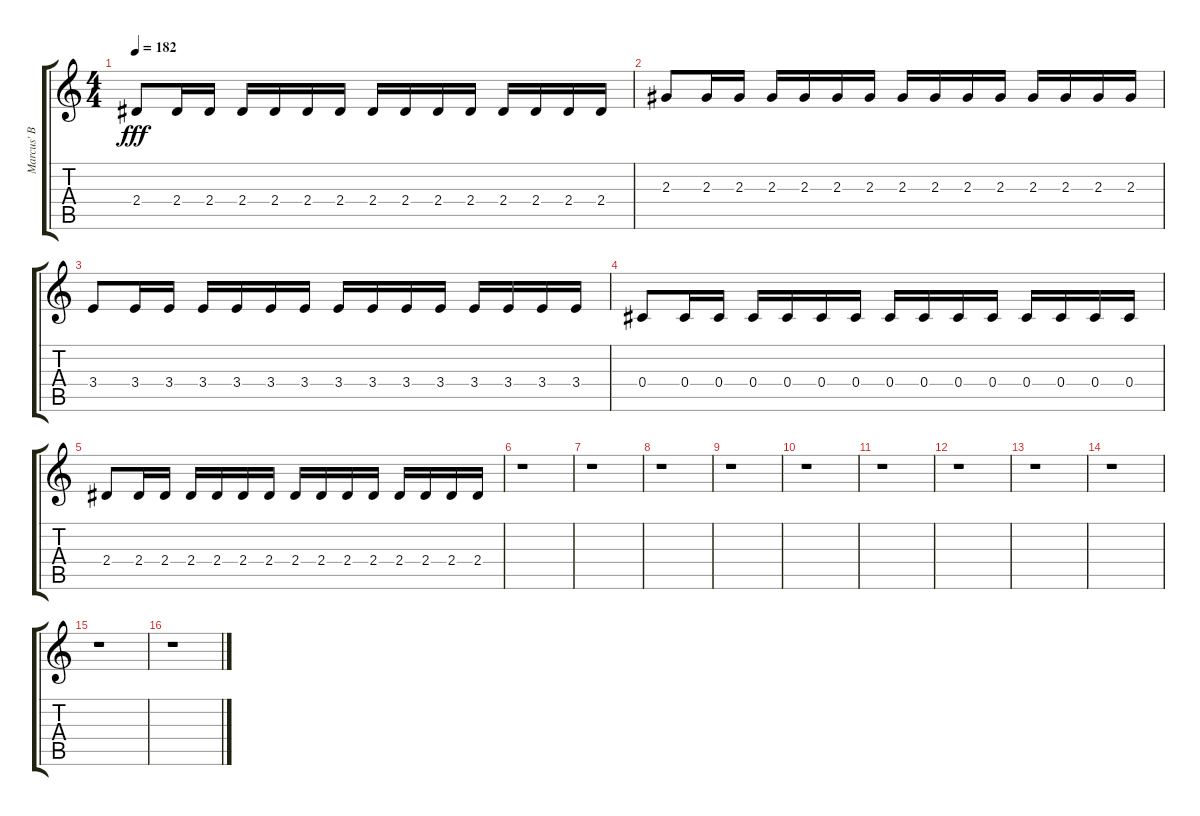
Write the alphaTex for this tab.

\track ("Marcus' B" "Marcus' B") {instrument distortionguitar}
\staff {score tabs}
\tuning (Eb4 Bb3 Gb3 Db3 Ab2 Eb2) {hide}
\ts (4 4)
\tempo 182
\clef g2
\ks c
2.4.8{dy fff} 2.4.16 2.4.16 2.4.16 2.4.16 2.4.16 2.4.16 2.4.16 2.4.16 2.4.16 2.4.16 2.4.16 2.4.16 2.4.16 2.4.16 |
2.3.8 2.3.16 2.3.16 2.3.16 2.3.16 2.3.16 2.3.16 2.3.16 2.3.16 2.3.16 2.3.16 2.3.16 2.3.16 2.3.16 2.3.16 |
3.4.8 3.4.16 3.4.16 3.4.16 3.4.16 3.4.16 3.4.16 3.4.16 3.4.16 3.4.16 3.4.16 3.4.16 3.4.16 3.4.16 3.4.16 |
0.4.8 0.4.16 0.4.16 0.4.16 0.4.16 0.4.16 0.4.16 0.4.16 0.4.16 0.4.16 0.4.16 0.4.16 0.4.16 0.4.16 0.4.16 |
2.4.8 2.4.16 2.4.16 2.4.16 2.4.16 2.4.16 2.4.16 2.4.16 2.4.16 2.4.16 2.4.16 2.4.16 2.4.16 2.4.16 2.4.16 |
r.1 |
r.1 |
r.1 |
r.1 |
r.1 |
r.1 |
r.1 |
r.1 |
r.1 |
r.1 |
r.1
